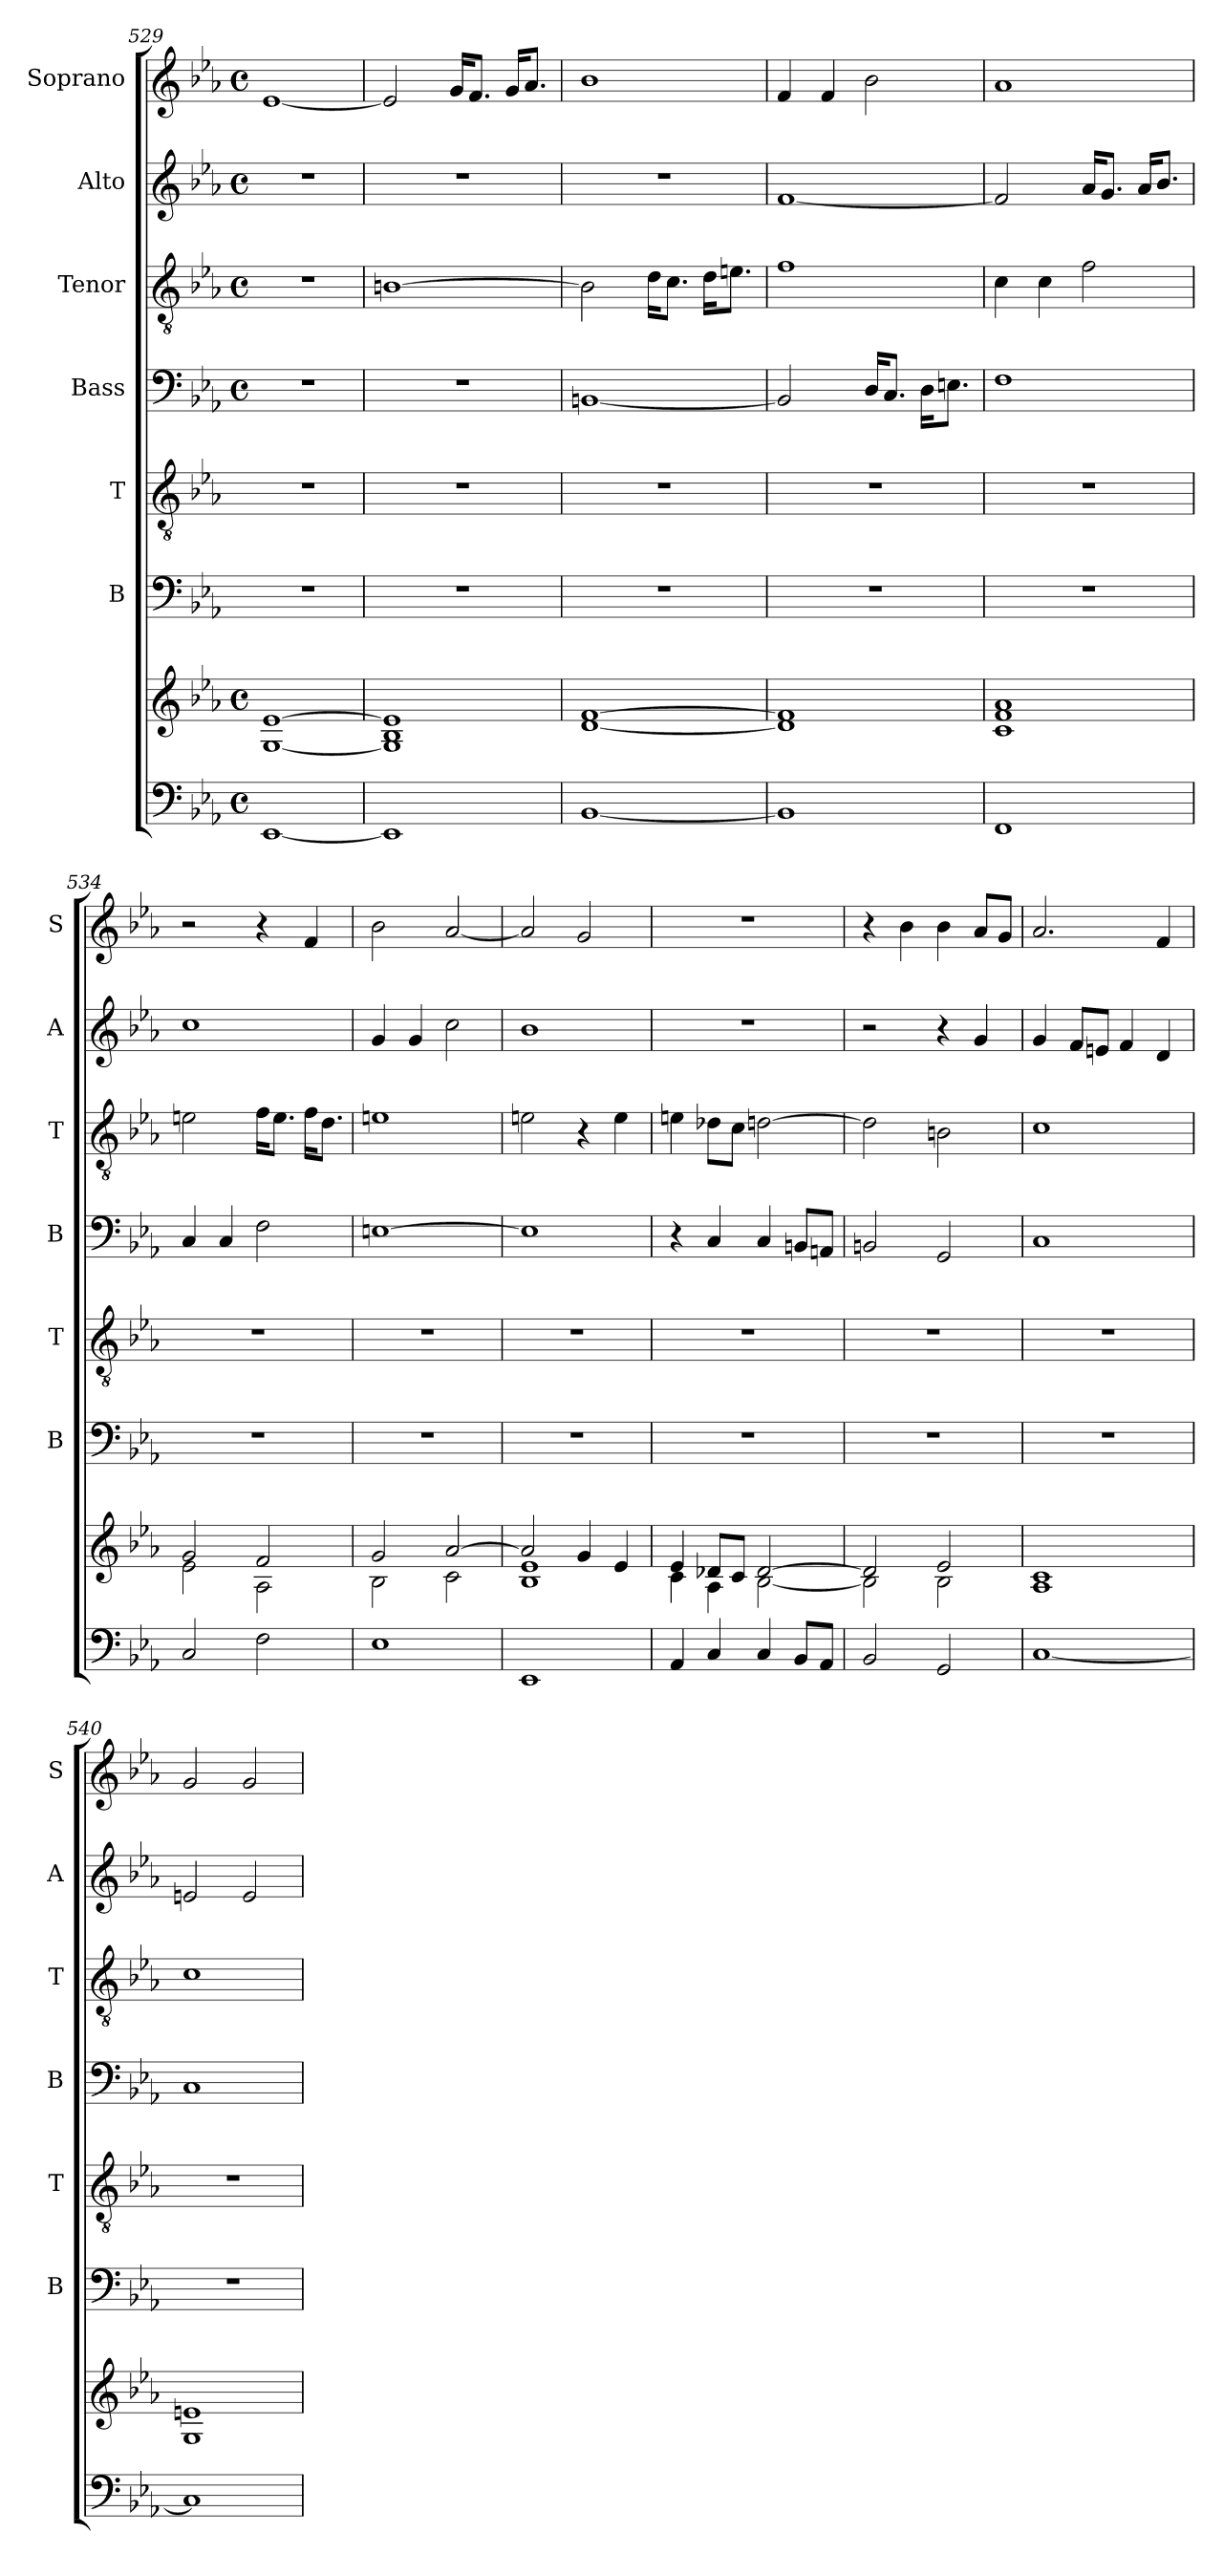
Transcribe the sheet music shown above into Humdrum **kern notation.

**kern	**kern	**kern	**kern	**kern	**kern	**kern	**kern
*part8	*part7	*part6	*part5	*part4	*part3	*part2	*part1
*staff8	*staff7	*staff6	*staff5	*staff4	*staff3	*staff2	*staff1
*	*	*I"B	*I"T	*I"Bass	*I"Tenor	*I"Alto	*I"Soprano
*	*	*I'B	*I'T	*I'B	*I'T	*I'A	*I'S
*clefF4	*clefG2	*clefF4	*clefGv2	*clefF4	*clefGv2	*clefG2	*clefG2
*k[b-e-a-]	*k[b-e-a-]	*k[b-e-a-]	*k[b-e-a-]	*k[b-e-a-]	*k[b-e-a-]	*k[b-e-a-]	*k[b-e-a-]
*E-:	*E-:	*E-:	*E-:	*E-:	*E-:	*E-:	*E-:
*M4/4	*M4/4	*	*	*M4/4	*M4/4	*M4/4	*M4/4
*met(c)	*met(c)	*	*	*met(c)	*met(c)	*met(c)	*met(c)
=529	=529	=529	=529	=529	=529	=529	=529
[<1EE-	[<1G [>1e-	1r	1r	1r	1r	1r	[<1e-
=530	=530	=530	=530	=530	=530	=530	=530
1EE-]	1G] 1B- 1e-]	1r	1r	1r	[>1B	1r	2e-/]
.	.	.	.	.	.	.	16g/KL
.	.	.	.	.	.	.	8.f/J
.	.	.	.	.	.	.	16g/KL
.	.	.	.	.	.	.	8.a-/J
!!LO:PB:g=z
=531	=531	=531	=531	=531	=531	=531	=531
[<1BB-	[<1d [>1f	1r	1r	[<1BB	2B\]	1r	1b-
.	.	.	.	.	16d\KL	.	.
.	.	.	.	.	8.c\J	.	.
.	.	.	.	.	16d\KL	.	.
.	.	.	.	.	8.e\J	.	.
=532	=532	=532	=532	=532	=532	=532	=532
1BB-]	1d] 1f]	1r	1r	2BB/]	1f	[<1f	4f/
.	.	.	.	.	.	.	4f/
.	.	.	.	16D/KL	.	.	2b-\
.	.	.	.	8.C/J	.	.	.
.	.	.	.	16D\KL	.	.	.
.	.	.	.	8.E\J	.	.	.
=533	=533	=533	=533	=533	=533	=533	=533
1FF	1c 1f 1a-	1r	1r	1F	4c\	2f/]	1a-
.	.	.	.	.	4c\	.	.
.	.	.	.	.	2f\	16a-/KL	.
.	.	.	.	.	.	8.g/J	.
.	.	.	.	.	.	16a-/KL	.
.	.	.	.	.	.	8.b-/J	.
=534	=534	=534	=534	=534	=534	=534	=534
*	*^	*	*	*	*	*	*
2C/	2g/	2e-\	1r	1r	4C/	2e\	1cc	2r
.	.	.	.	.	4C/	.	.	.
2F\	2f/	2A-\	.	.	2F\	16f\KL	.	4r
.	.	.	.	.	.	8.e\J	.	.
.	.	.	.	.	.	16f\KL	.	4f/
.	.	.	.	.	.	8.d\J	.	.
=535	=535	=535	=535	=535	=535	=535	=535	=535
1E-	2g/	2B-\	1r	1r	[<1E	1e	4g/	2b-\
.	.	.	.	.	.	.	4g/	.
.	[<2a-/	2c\	.	.	.	.	2cc\	[<2a-/
!!LO:PB:g=z
=536	=536	=536	=536	=536	=536	=536	=536	=536
1EE-	2a-/]	1B- 1e-	1r	1r	1E]	2e\	1b-	2a-/]
.	4g/	.	.	.	.	4r	.	2g/
.	4e-/	.	.	.	.	4e\	.	.
=537	=537	=537	=537	=537	=537	=537	=537	=537
4AA-/	4e-/	4c\	1r	1r	4r	4e\	1r	1r
4C/	8d-X/L	4A-\	.	.	4C/	8d-X\L	.	.
.	8c/J	.	.	.	.	8c\J	.	.
4C/	[>2d-/	[<2B-\	.	.	4C/	[>2d\	.	.
8BB-/L	.	.	.	.	8BB/L	.	.	.
8AA-/J	.	.	.	.	8AA/J	.	.	.
=538	=538	=538	=538	=538	=538	=538	=538	=538
2BB-/	2d-/]	2B-\]	1r	1r	2BB/	2d\]	2r	4r
.	.	.	.	.	.	.	.	4b-\
2GG/	2e-/	2B-\	.	.	2GG/	2B\	4r	4b-\
.	.	.	.	.	.	.	4g/	8a-/L
.	.	.	.	.	.	.	.	8g/J
*	*v	*v	*	*	*	*	*	*
=539	=539	=539	=539	=539	=539	=539	=539
[<1C	1A- 1c	1r	1r	1C	1c	4g/	2.a-/
.	.	.	.	.	.	8f/L	.
.	.	.	.	.	.	8en/J	.
.	.	.	.	.	.	4f/	.
.	.	.	.	.	.	4d/	4f/
=540	=540	=540	=540	=540	=540	=540	=540
1C]	1G 1en	1r	1r	1C	1c	2en/	2g/
.	.	.	.	.	.	2e/	2g/
=	=	=	=	=	=	=	=
*-	*-	*-	*-	*-	*-	*-	*-
